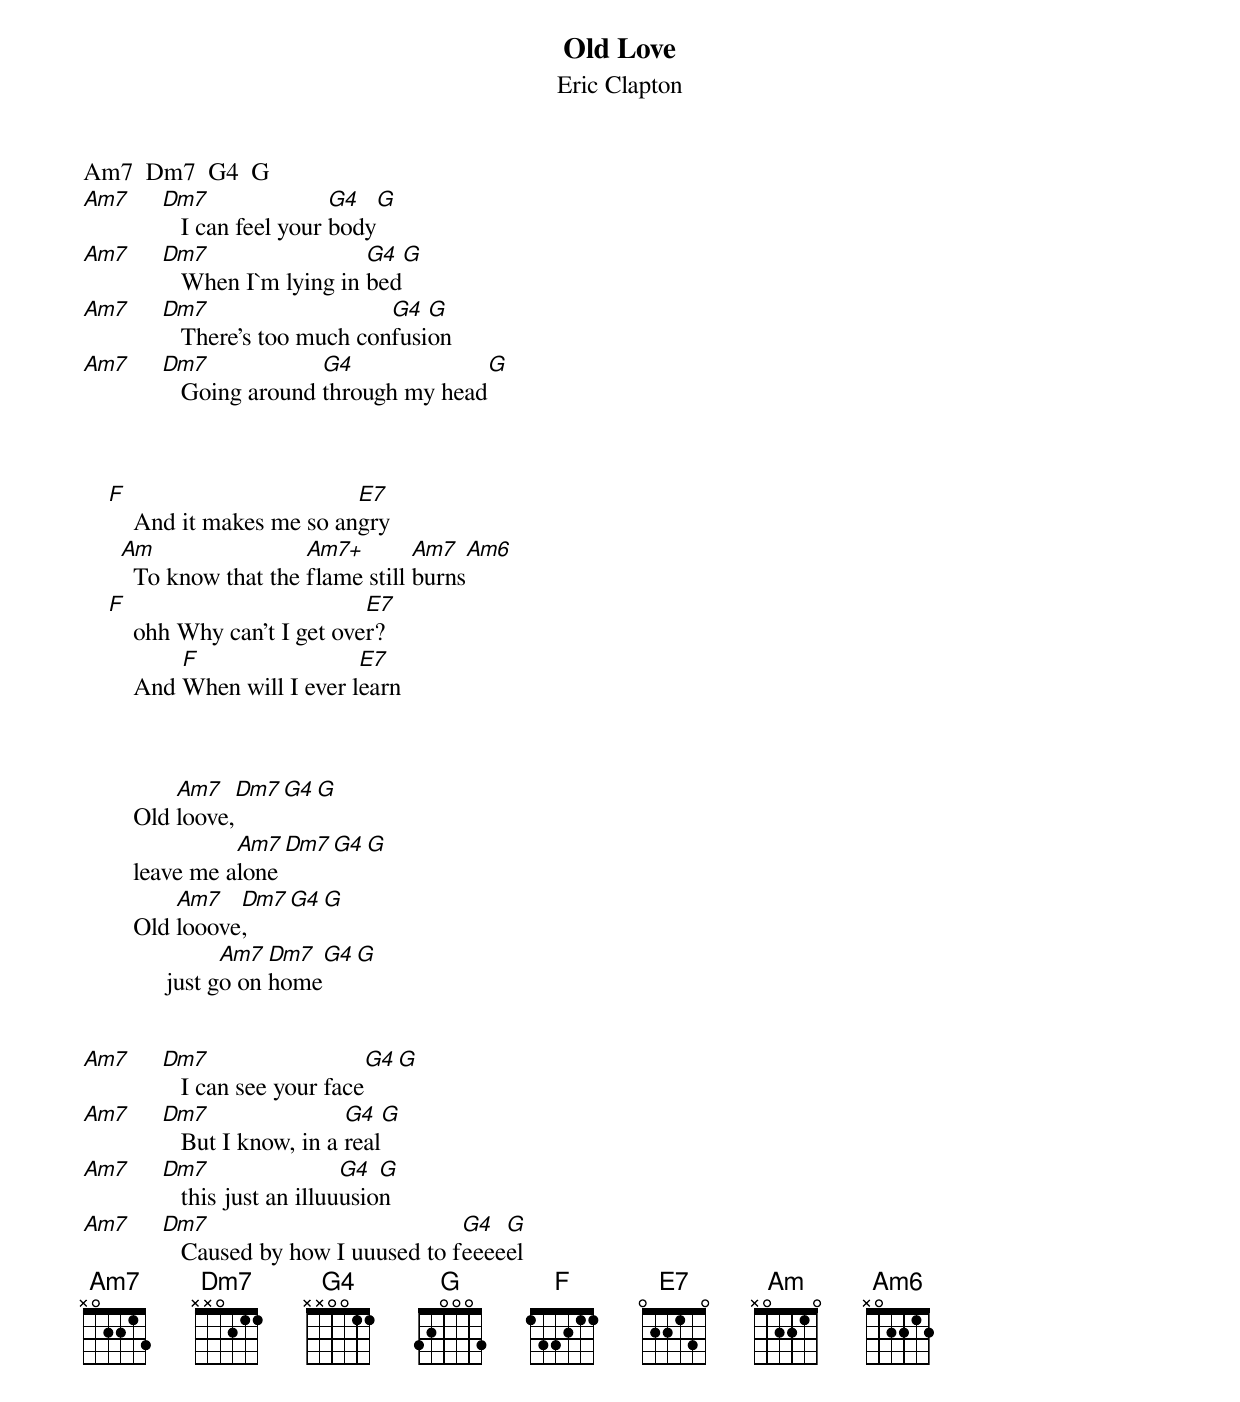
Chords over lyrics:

Old Love
Eric Clapton

Am7  Dm7  G4  G
Am7  Dm7                G4  G
        I can feel your body
Am7  Dm7                  G4  G
        When I`m lying in bed
Am7  Dm7                    G4  G
        There's too much confusion
Am7  Dm7             G4             G
        Going around through my head



    F                        E7
        And it makes me so angry
      Am                 Am7+        Am7   Am6
        To know that the flame still burns
    F                          E7
        ohh Why can't I get over?
            F                 E7
        And When will I ever learn



            Am7   Dm7  G4  G
        Old loove,
                  Am7  Dm7  G4  G
        leave me alone
            Am7   Dm7  G4  G
        Old looove,
                   Am7  Dm7  G4  G
	     just go on home


Am7  Dm7                   G4  G
        I can see your face
Am7  Dm7                 G4  G
        But I know, in a real
Am7  Dm7                  G4  G
        this just an illuuusion
Am7  Dm7                           G4  G
        Caused by how I uuused to feeeeel
